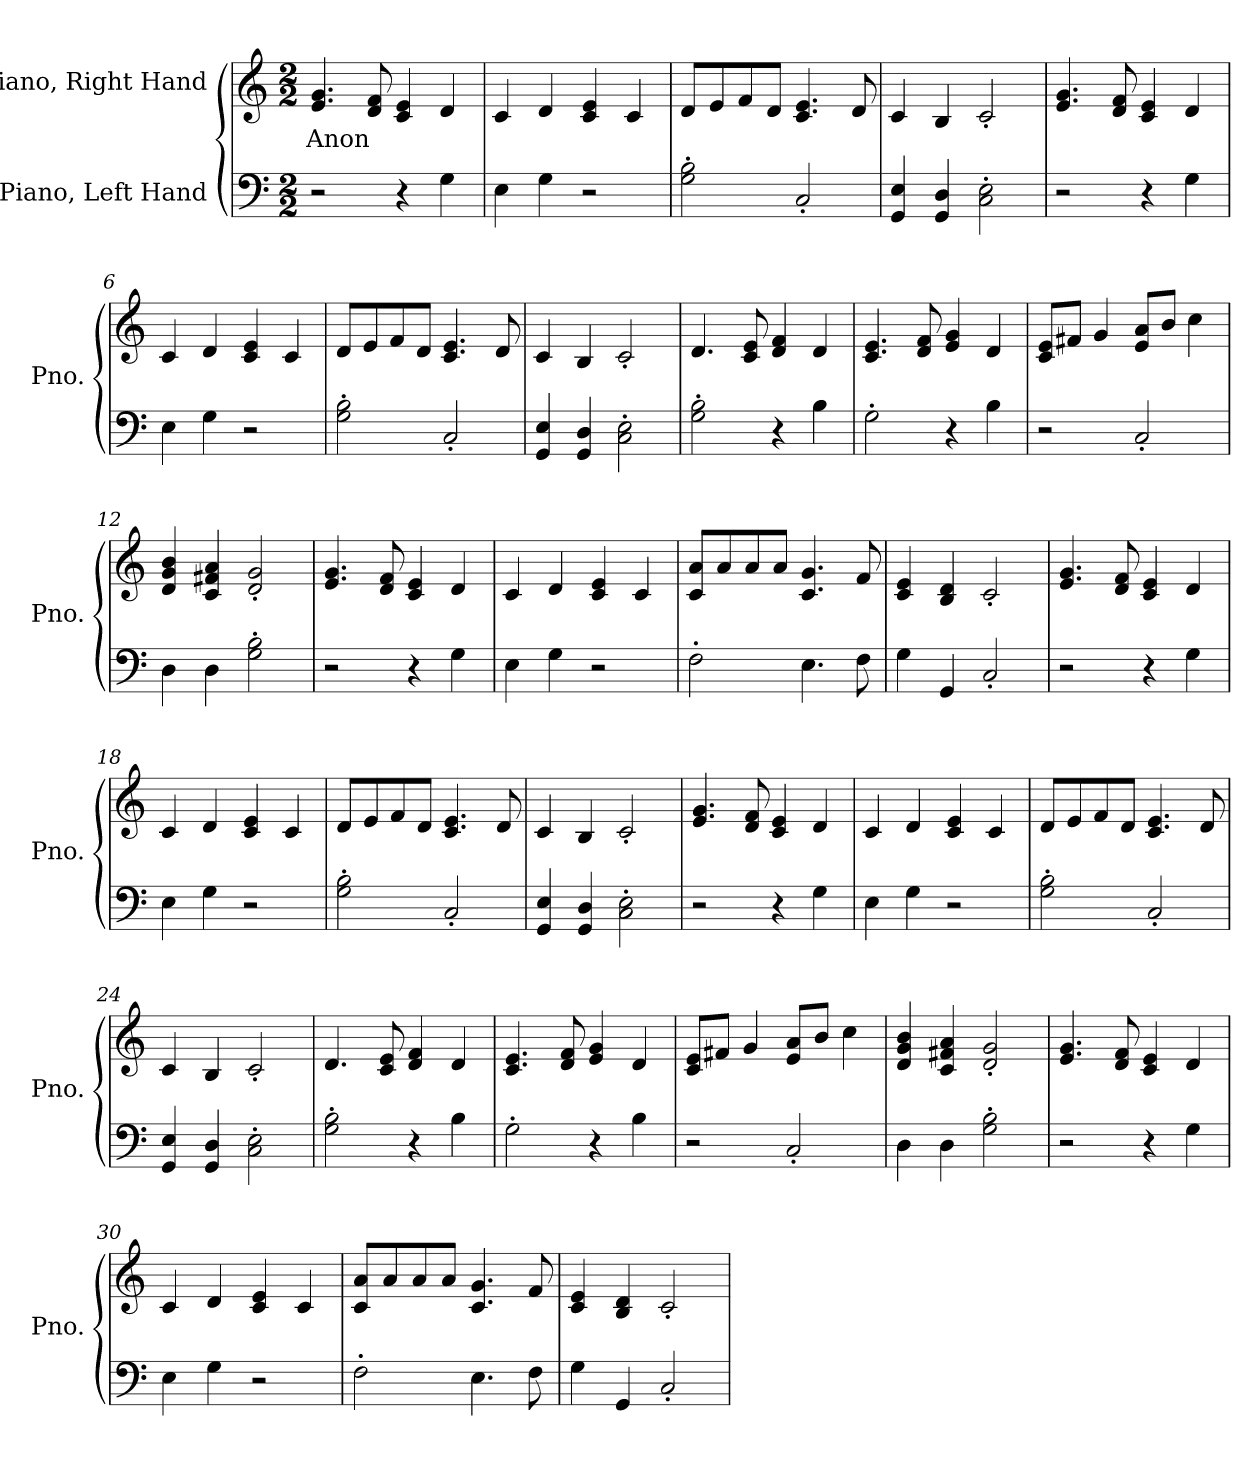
**kern	**kern	**text
*part2	*part1	*part1
*staff2	*staff1	*staff1
*I"Piano, Left Hand	*I"Piano, Right Hand	*
*I'Pno.	*I'Pno.	*
*clefF4	*clefG2	*
*k[]	*k[]	*
*M2/2	*M2/2	*
*MM200	*MM200	*
=1	=1	=1
!	!	!LO:LY:b
2r	4.e/ 4.g/	Anon
.	8d/ 8f/	.
4r	4c/ 4e/	.
4G\	4d/	.
=2	=2	=2
4E\	4c/	.
4G\	4d/	.
2r	4c/ 4e/	.
.	4c/	.
=3	=3	=3
2G\' 2B\'	8d/L	.
.	8e/	.
.	8f/	.
.	8d/J	.
2C'/	4.c/ 4.e/	.
.	8d/	.
=4	=4	=4
4GG/ 4E/	4c/	.
4GG/ 4D/	4B/	.
2C\' 2E\'	2c'/	.
=5	=5	=5
2r	4.e/ 4.g/	.
.	8d/ 8f/	.
4r	4c/ 4e/	.
4G\	4d/	.
=6	=6	=6
4E\	4c/	.
4G\	4d/	.
2r	4c/ 4e/	.
.	4c/	.
!!LO:LB:g=z
=7	=7	=7
2G\' 2B\'	8d/L	.
.	8e/	.
.	8f/	.
.	8d/J	.
2C'/	4.c/ 4.e/	.
.	8d/	.
=8	=8	=8
4GG/ 4E/	4c/	.
4GG/ 4D/	4B/	.
2C\' 2E\'	2c'/	.
=9	=9	=9
2G\' 2B\'	4.d/	.
.	8c/ 8e/	.
4r	4d/ 4f/	.
4B\	4d/	.
=10	=10	=10
2G'\	4.c/ 4.e/	.
.	8d/ 8f/	.
4r	4e/ 4g/	.
4B\	4d/	.
=11	=11	=11
2r	8c/ 8e/L	.
.	8f#X/J	.
.	4g/	.
2C'/	8e/ 8a/L	.
.	8b/J	.
.	4cc\	.
=12	=12	=12
4D\	4d/ 4g/ 4b/	.
4D\	4c/ 4f#X/ 4a/	.
2G\' 2B\'	2d/' 2g/'	.
=13	=13	=13
2r	4.e/ 4.g/	.
.	8d/ 8f/	.
4r	4c/ 4e/	.
4G\	4d/	.
!!LO:LB:g=z
=14	=14	=14
4E\	4c/	.
4G\	4d/	.
2r	4c/ 4e/	.
.	4c/	.
=15	=15	=15
2F'\	8c/ 8a/L	.
.	8a/	.
.	8a/	.
.	8a/J	.
4.E\	4.c/ 4.g/	.
8F\	8f/	.
=16	=16	=16
4G\	4c/ 4e/	.
4GG/	4B/ 4d/	.
2C'/	2c'/	.
=17	=17	=17
2r	4.e/ 4.g/	.
.	8d/ 8f/	.
4r	4c/ 4e/	.
4G\	4d/	.
=18	=18	=18
4E\	4c/	.
4G\	4d/	.
2r	4c/ 4e/	.
.	4c/	.
=19	=19	=19
2G\' 2B\'	8d/L	.
.	8e/	.
.	8f/	.
.	8d/J	.
2C'/	4.c/ 4.e/	.
.	8d/	.
=20	=20	=20
4GG/ 4E/	4c/	.
4GG/ 4D/	4B/	.
2C\' 2E\'	2c'/	.
!!LO:LB:g=z
=21	=21	=21
2r	4.e/ 4.g/	.
.	8d/ 8f/	.
4r	4c/ 4e/	.
4G\	4d/	.
=22	=22	=22
4E\	4c/	.
4G\	4d/	.
2r	4c/ 4e/	.
.	4c/	.
=23	=23	=23
2G\' 2B\'	8d/L	.
.	8e/	.
.	8f/	.
.	8d/J	.
2C'/	4.c/ 4.e/	.
.	8d/	.
=24	=24	=24
4GG/ 4E/	4c/	.
4GG/ 4D/	4B/	.
2C\' 2E\'	2c'/	.
=25	=25	=25
2G\' 2B\'	4.d/	.
.	8c/ 8e/	.
4r	4d/ 4f/	.
4B\	4d/	.
=26	=26	=26
2G'\	4.c/ 4.e/	.
.	8d/ 8f/	.
4r	4e/ 4g/	.
4B\	4d/	.
=27	=27	=27
2r	8c/ 8e/L	.
.	8f#X/J	.
.	4g/	.
2C'/	8e/ 8a/L	.
.	8b/J	.
.	4cc\	.
!!LO:LB:g=z
=28	=28	=28
4D\	4d/ 4g/ 4b/	.
4D\	4c/ 4f#X/ 4a/	.
2G\' 2B\'	2d/' 2g/'	.
=29	=29	=29
2r	4.e/ 4.g/	.
.	8d/ 8f/	.
4r	4c/ 4e/	.
4G\	4d/	.
=30	=30	=30
4E\	4c/	.
4G\	4d/	.
2r	4c/ 4e/	.
.	4c/	.
=31	=31	=31
2F'\	8c/ 8a/L	.
.	8a/	.
.	8a/	.
.	8a/J	.
4.E\	4.c/ 4.g/	.
8F\	8f/	.
=32	=32	=32
4G\	4c/ 4e/	.
4GG/	4B/ 4d/	.
2C'/	2c'/	.
=	=	=
*-	*-	*-
